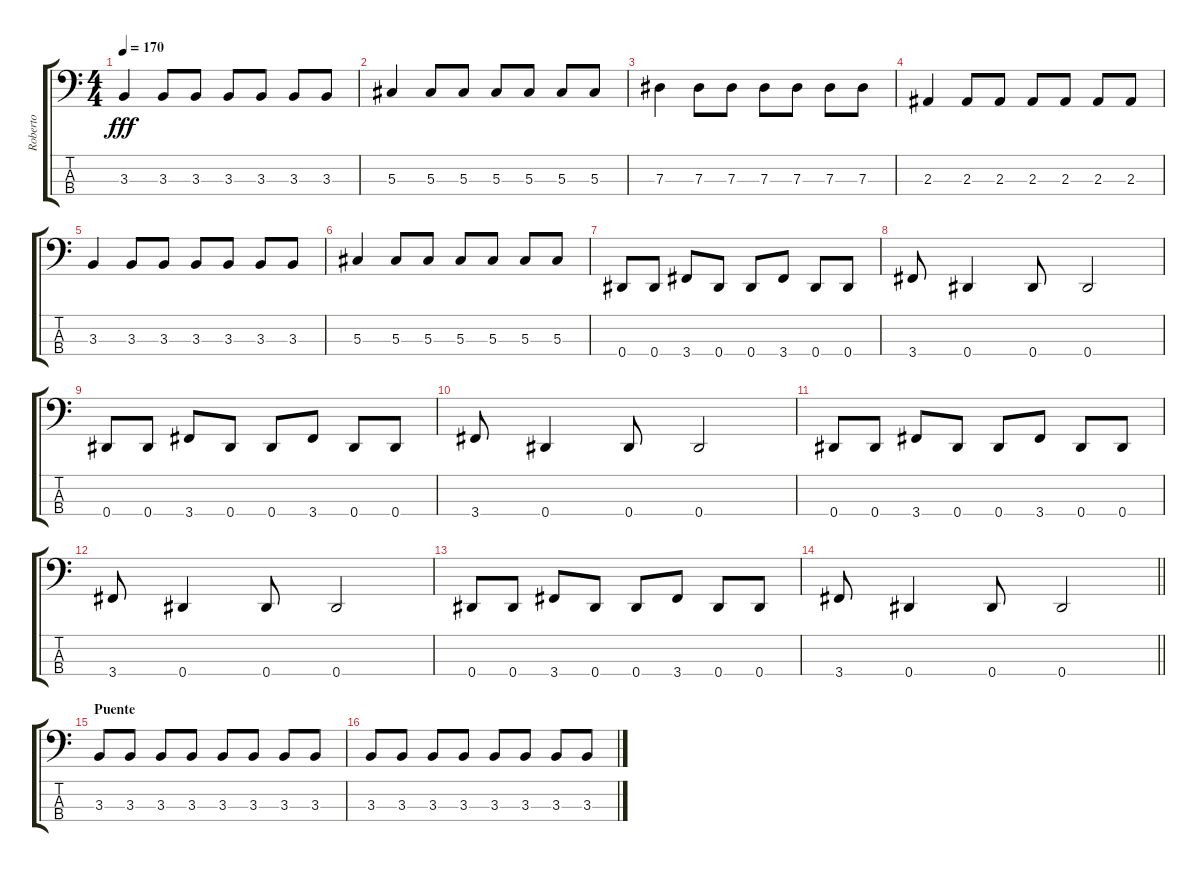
\track ("Roberto" "Roberto") {instrument electricbassfinger}
\staff {score tabs}
\tuning (Gb2 Db2 Ab1 Eb1) {hide}
\ts (4 4)
\tempo 170
\clef f4
\ks c
3.3.4{dy fff} 3.3.8 3.3.8 3.3.8 3.3.8 3.3.8 3.3.8 |
5.3.4 5.3.8 5.3.8 5.3.8 5.3.8 5.3.8 5.3.8 |
7.3.4 7.3.8 7.3.8 7.3.8 7.3.8 7.3.8 7.3.8 |
2.3.4 2.3.8 2.3.8 2.3.8 2.3.8 2.3.8 2.3.8 |
3.3.4 3.3.8 3.3.8 3.3.8 3.3.8 3.3.8 3.3.8 |
5.3.4 5.3.8 5.3.8 5.3.8 5.3.8 5.3.8 5.3.8 |
0.4.8 0.4.8 3.4.8 0.4.8 0.4.8 3.4.8 0.4.8 0.4.8 |
3.4.8 0.4.4 0.4.8 0.4.2 |
0.4.8 0.4.8 3.4.8 0.4.8 0.4.8 3.4.8 0.4.8 0.4.8 |
3.4.8 0.4.4 0.4.8 0.4.2 |
0.4.8 0.4.8 3.4.8 0.4.8 0.4.8 3.4.8 0.4.8 0.4.8 |
3.4.8 0.4.4 0.4.8 0.4.2 |
0.4.8 0.4.8 3.4.8 0.4.8 0.4.8 3.4.8 0.4.8 0.4.8 |
\barLineRight lightlight
3.4.8 0.4.4 0.4.8 0.4.2 |
\section ("" "Puente")
3.3.8 3.3.8 3.3.8 3.3.8 3.3.8 3.3.8 3.3.8 3.3.8 |
3.3.8 3.3.8 3.3.8 3.3.8 3.3.8 3.3.8 3.3.8 3.3.8
